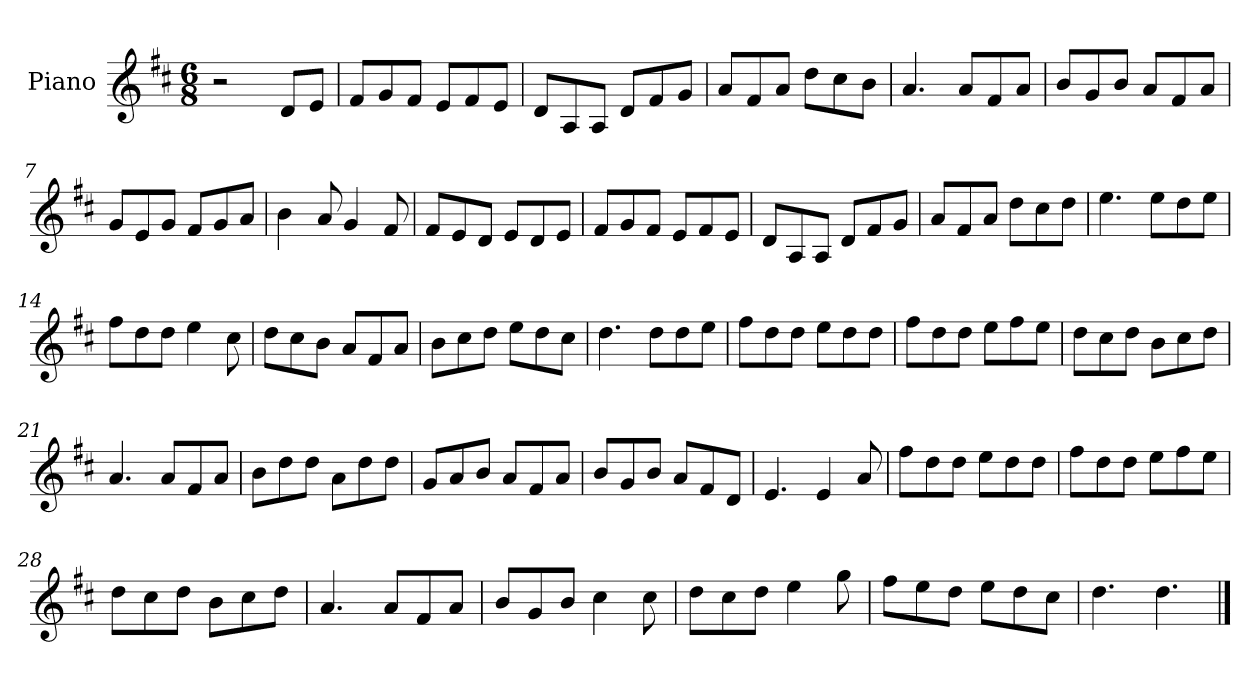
**kern
*part1
*staff1
*I"Piano
*I'Pno
*clefG2
*k[f#c#]
*M6/8
=1
2r
8d/L
8e/J
=2
8f#/L
8g/
8f#/J
8e/L
8f#/
8e/J
=3
8d/L
8A/
8A/J
8d/L
8f#/
8g/J
=4
8a/L
8f#/
8a/J
8dd\L
8cc#\
8b\J
=5
4.a/
8a/L
8f#/
8a/J
=6
8b/L
8g/
8b/J
8a/L
8f#/
8a/J
=7
8g/L
8e/
8g/J
8f#/L
8g/
8a/J
=8
4b\
8a/
4g/
8f#/
=9
8f#/L
8e/
8d/J
8e/L
8d/
8e/J
=10
8f#/L
8g/
8f#/J
8e/L
8f#/
8e/J
=11
8d/L
8A/
8A/J
8d/L
8f#/
8g/J
=12
8a/L
8f#/
8a/J
8dd\L
8cc#\
8dd\J
=13
4.ee\
8ee\L
8dd\
8ee\J
=14
8ff#\L
8dd\
8dd\J
4ee\
8cc#\
=15
8dd\L
8cc#\
8b\J
8a/L
8f#/
8a/J
=16
8b\L
8cc#\
8dd\J
8ee\L
8dd\
8cc#\J
=17
4.dd\
8dd\L
8dd\
8ee\J
=18
8ff#\L
8dd\
8dd\J
8ee\L
8dd\
8dd\J
=19
8ff#\L
8dd\
8dd\J
8ee\L
8ff#\
8ee\J
=20
8dd\L
8cc#\
8dd\J
8b\L
8cc#\
8dd\J
=21
4.a/
8a/L
8f#/
8a/J
=22
8b\L
8dd\
8dd\J
8a\L
8dd\
8dd\J
=23
8g/L
8a/
8b/J
8a/L
8f#/
8a/J
=24
8b/L
8g/
8b/J
8a/L
8f#/
8d/J
=25
4.e/
4e/
8a/
=26
8ff#\L
8dd\
8dd\J
8ee\L
8dd\
8dd\J
=27
8ff#\L
8dd\
8dd\J
8ee\L
8ff#\
8ee\J
=28
8dd\L
8cc#\
8dd\J
8b\L
8cc#\
8dd\J
=29
4.a/
8a/L
8f#/
8a/J
=30
8b/L
8g/
8b/J
4cc#\
8cc#\
=31
8dd\L
8cc#\
8dd\J
4ee\
8gg\
=32
8ff#\L
8ee\
8dd\J
8ee\L
8dd\
8cc#\J
=33
4.dd\
4.dd\
==
*-
